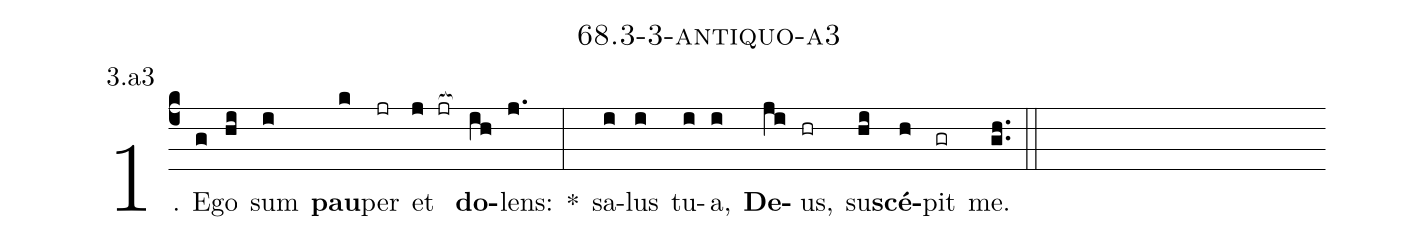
name: 68.3-3-antiquo-a3;
annotation: 3.a3;
%%
(c4)1. E(g)go(hi) sum(i) <b>pau</b>(k)per(jr) et(j jr[ocb:1{]) <b>do</b>(ih[ocb:0}])lens:(j.) *(:) sa(i)lus(i) tu(i)a,(i) <b>De</b>(ji)us,(hr) su(hi)<b>scé</b>(h)pit(gr) me.(gh..) (::)


%E(i) u(i) o(ji) u(hi) a(h) e.(gh..) (::)
